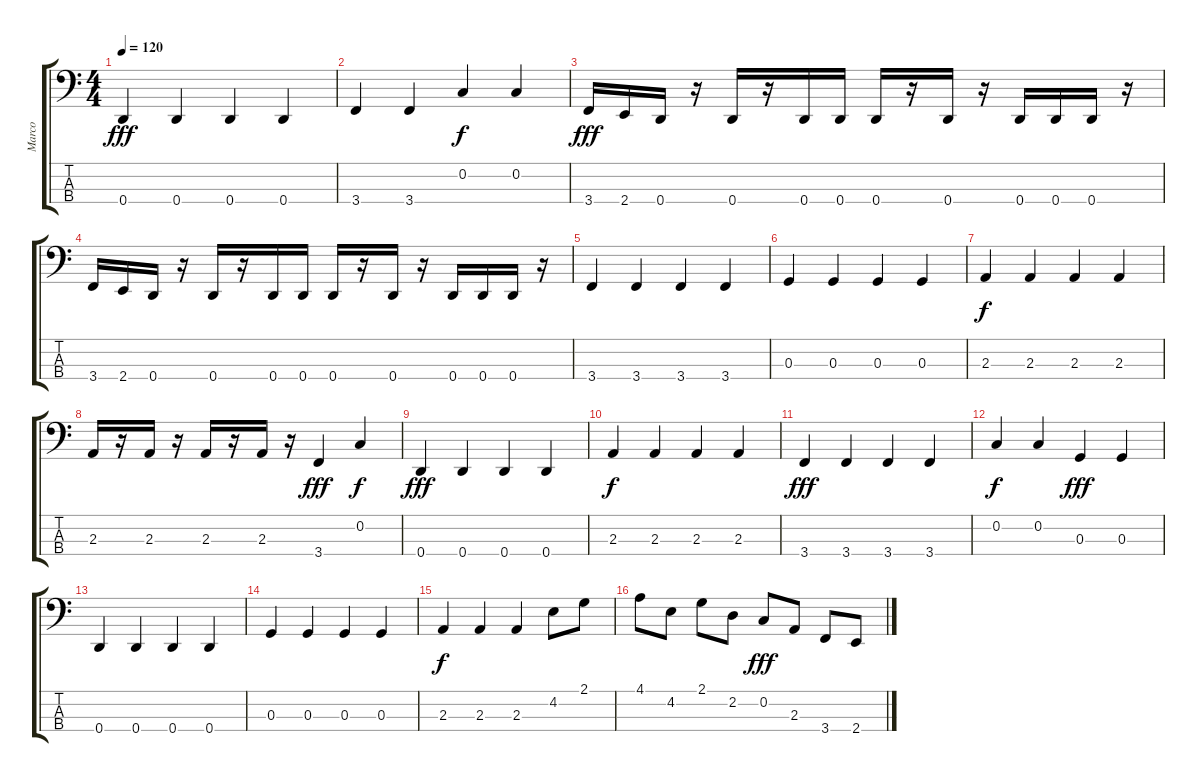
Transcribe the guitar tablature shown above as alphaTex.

\track ("Marco" "Marco") {instrument electricbasspick}
\staff {score tabs}
\tuning (F2 C2 G1 D1) {hide}
\ts (4 4)
\tempo 120
\clef f4
\ks c
0.4.4{dy fff} 0.4.4 0.4.4 0.4.4 |
3.4.4 3.4.4 0.2.4{dy f} 0.2.4 |
3.4.16{dy fff} 2.4.16 0.4.16 r.16 0.4.16 r.16 0.4.16 0.4.16 0.4.16 r.16 0.4.16 r.16 0.4.16 0.4.16 0.4.16 r.16 |
3.4.16 2.4.16 0.4.16 r.16 0.4.16 r.16 0.4.16 0.4.16 0.4.16 r.16 0.4.16 r.16 0.4.16 0.4.16 0.4.16 r.16 |
3.4.4 3.4.4 3.4.4 3.4.4 |
0.3.4 0.3.4 0.3.4 0.3.4 |
2.3.4{dy f} 2.3.4 2.3.4 2.3.4 |
2.3.16 r.16 2.3.16 r.16 2.3.16 r.16 2.3.16 r.16 3.4.4{dy fff} 0.2.4{dy f} |
0.4.4{dy fff} 0.4.4 0.4.4 0.4.4 |
2.3.4{dy f} 2.3.4 2.3.4 2.3.4 |
3.4.4{dy fff} 3.4.4 3.4.4 3.4.4 |
0.2.4{dy f} 0.2.4 0.3.4{dy fff} 0.3.4 |
0.4.4 0.4.4 0.4.4 0.4.4 |
0.3.4 0.3.4 0.3.4 0.3.4 |
2.3.4{dy f} 2.3.4 2.3.4 4.2.8 2.1.8 |
4.1.8 4.2.8 2.1.8 2.2.8 0.2.8{dy fff} 2.3.8 3.4.8 2.4.8
